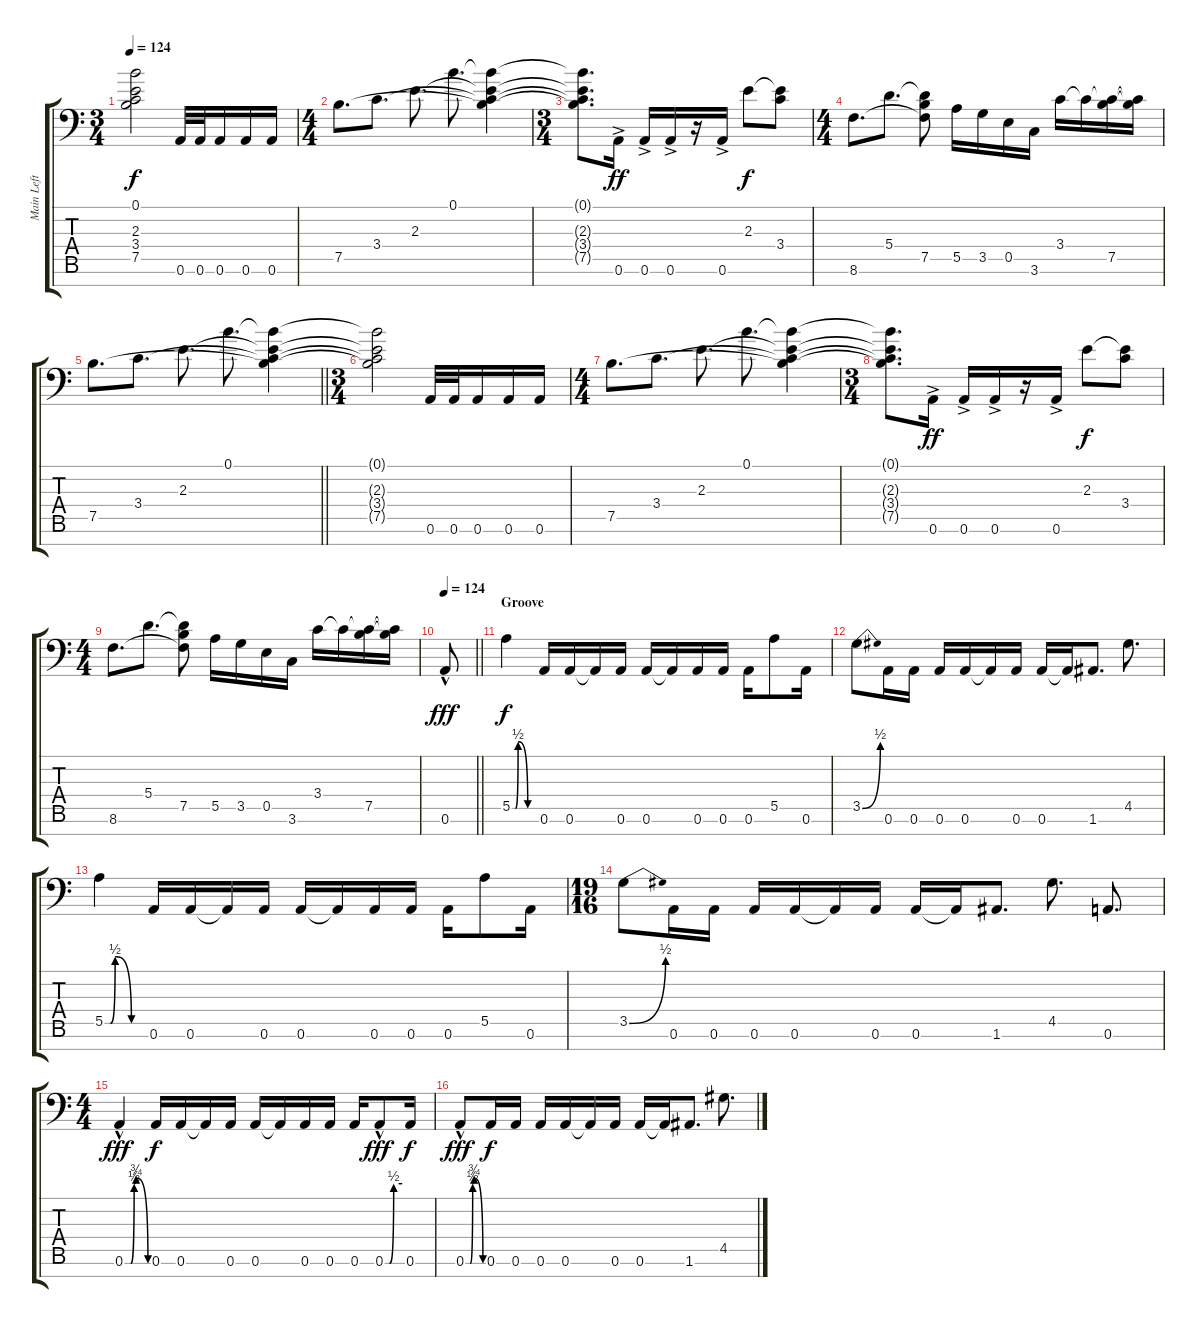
\track ("Main Left" "Main Left") {instrument distortionguitar}
\staff {score tabs}
\tuning (B3 Gb3 D3 A2 E2 A1 E1) {hide}
\ts (3 4)
\tempo 124
\clef f4
\ks c
(0.1{t} 2.3{t} 3.4{t} 7.5{t}).2{dy f} 0.6.32 0.6.32 0.6.16 0.6.16 0.6.16 |
\ts (4 4)
7.5.8{d} 3.4.8{d} 2.3.8{d} 0.1.8{d} (0.1{t} 2.3{t} 3.4{t} 7.5{t}).4 |
\ts (3 4)
(0.1{t} 2.3{t} 3.4{t} 7.5{t}).8{d} 0.6{ac}.16{dy ff} 0.6{ac}.16 0.6{ac}.16 r.16 0.6{ac}.16 2.3.8{dy f} (2.3{t} 3.4).8 |
\ts (4 4)
8.6.8{d} 5.4.8{d} (5.4{t} 7.5 8.6{t}).8 5.5.16 3.5.16 0.5.16 3.6.16 3.4.16 3.4{t}.16 (3.4{t} 7.5).16 (3.4{t} 7.5{t}).16 |
\barLineRight lightlight
7.5.8{d} 3.4.8{d} 2.3.8{d} 0.1.8{d} (0.1{t} 2.3{t} 3.4{t} 7.5{t}).4 |
\ts (3 4)
(0.1{t} 2.3{t} 3.4{t} 7.5{t}).2 0.6.32 0.6.32 0.6.16 0.6.16 0.6.16 |
\ts (4 4)
7.5.8{d} 3.4.8{d} 2.3.8{d} 0.1.8{d} (0.1{t} 2.3{t} 3.4{t} 7.5{t}).4 |
\ts (3 4)
(0.1{t} 2.3{t} 3.4{t} 7.5{t}).8{d} 0.6{ac}.16{dy ff} 0.6{ac}.16 0.6{ac}.16 r.16 0.6{ac}.16 2.3.8{dy f} (2.3{t} 3.4).8 |
\ts (4 4)
8.6.8{d} 5.4.8{d} (5.4{t} 7.5 8.6{t}).8 5.5.16 3.5.16 0.5.16 3.6.16 3.4.16 3.4{t}.16 (3.4{t} 7.5).16 (3.4{t} 7.5{t}).16 |
\tempo 124
\barLineRight lightlight
0.6{hac}.8{dy fff} |
\section ("" "Groove")
5.5{be (custom 0 0 8 0 15 2 39 0 60 0)}.4{dy f} 0.6.16 0.6.16 0.6{t}.16 0.6.16 0.6.16 0.6{t}.16 0.6.16 0.6.16 0.6.16 5.5.8 0.6.16 |
3.5{be (bend 0 0 60 2)}.8 0.6.16 0.6.16 0.6.16 0.6.16 0.6{t}.16 0.6.16 0.6.16 0.6{t}.16 1.6.8{d} 4.5.8{d} |
5.5{be (custom 0 0 8 0 15 2 39 0 60 0)}.4 0.6.16 0.6.16 0.6{t}.16 0.6.16 0.6.16 0.6{t}.16 0.6.16 0.6.16 0.6.16 5.5.8 0.6.16 |
\ts (19 16)
3.5{be (bend 0 0 60 2)}.8 0.6.16 0.6.16 0.6.16 0.6.16 0.6{t}.16 0.6.16 0.6.16 0.6{t}.16 1.6.8{d} 4.5.8{d} 0.6.8{d} |
\ts (4 4)
0.6{be (custom 0 0 9 0 15 0 24 2 29 3 60 0) hac}.4{dy fff} 0.6.16{dy f} 0.6.16 0.6{t}.16 0.6.16 0.6.16 0.6{t}.16 0.6.16 0.6.16 0.6.16 0.6{be (custom 0 0 9 0 15 0 30 2 60 2) hac}.8{dy fff} 0.6.16{dy f} |
0.6{be (custom 0 0 9 0 15 0 24 2 29 3 60 0) hac}.8{dy fff} 0.6.16{dy f} 0.6.16 0.6.16 0.6.16 0.6{t}.16 0.6.16 0.6.16 0.6{t}.16 1.6.8{d} 4.5.8{d}
